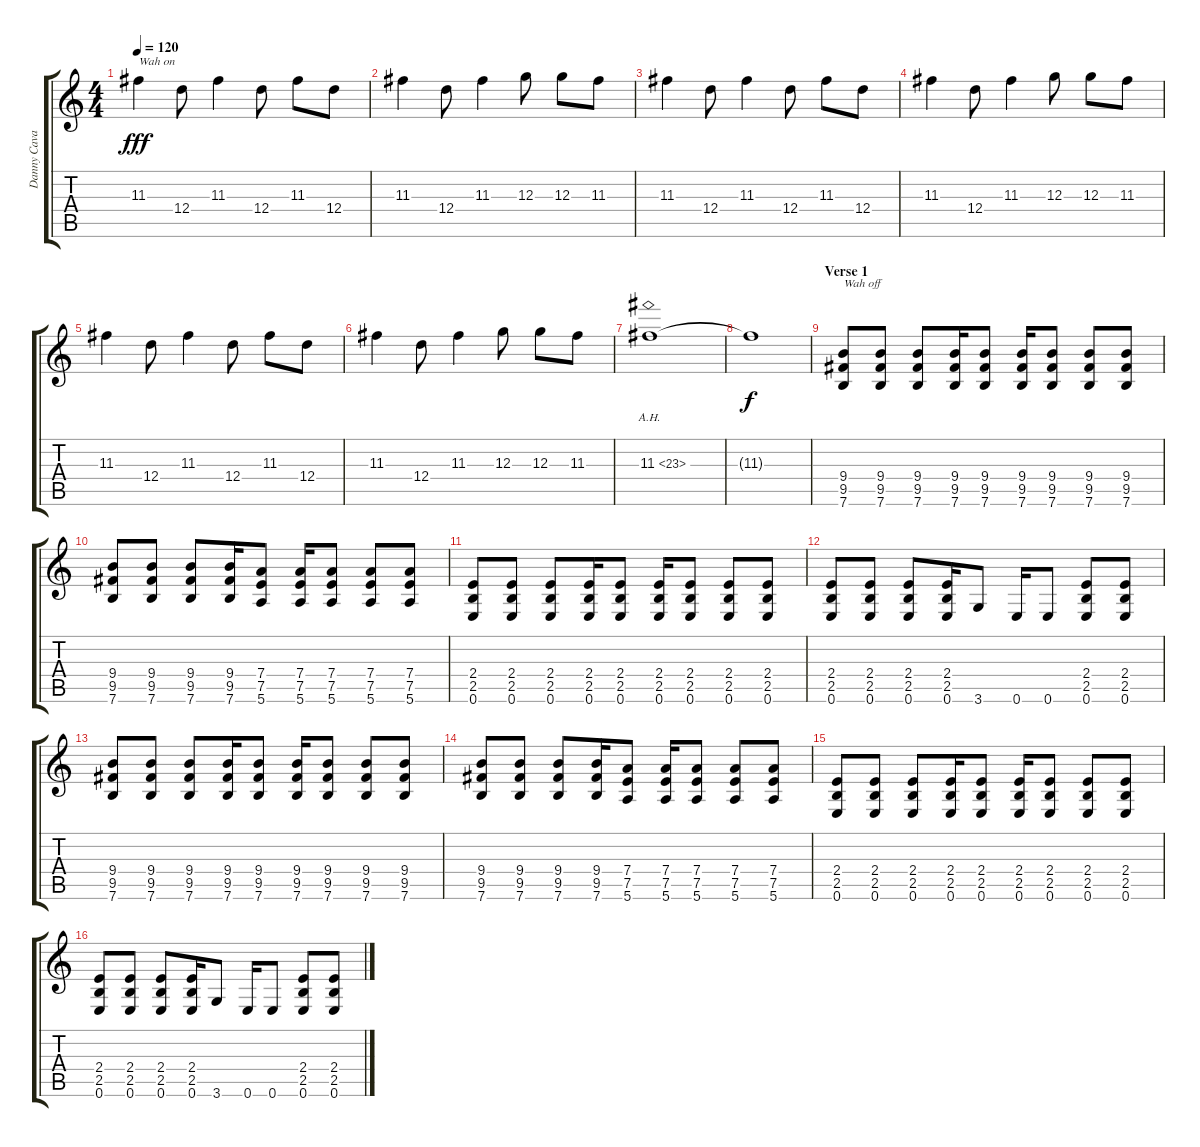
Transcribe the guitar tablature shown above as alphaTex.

\track ("Danny Cavanagh (Electric Guitar 1)" "Danny Cava") {instrument distortionguitar}
\staff {score tabs}
\tuning (E4 B3 G3 D3 A2 E2) {hide}
\ts (4 4)
\tempo 120
\clef g2
\ks c
11.3.4{txt "Wah on" dy fff volume 13} 12.4.8 11.3.4 12.4.8 11.3.8 12.4.8 |
11.3.4 12.4.8 11.3.4 12.3.8 12.3.8 11.3.8 |
11.3.4 12.4.8 11.3.4 12.4.8 11.3.8 12.4.8 |
11.3.4 12.4.8 11.3.4 12.3.8 12.3.8 11.3.8 |
11.3.4 12.4.8 11.3.4 12.4.8 11.3.8 12.4.8 |
11.3.4 12.4.8 11.3.4 12.3.8 12.3.8 11.3.8 |
11.3{ah 12}.1 |
11.3{t}.1{dy f} |
\section ("" "Verse 1")
(9.4 9.5 7.6).8{txt "Wah off" volume 12} (9.4 9.5 7.6).8 (9.4 9.5 7.6).8 (9.4 9.5 7.6).16 (9.4 9.5 7.6).8 (9.4 9.5 7.6).16 (9.4 9.5 7.6).8 (9.4 9.5 7.6).8 (9.4 9.5 7.6).8 |
(9.4 9.5 7.6).8 (9.4 9.5 7.6).8 (9.4 9.5 7.6).8 (9.4 9.5 7.6).16 (7.4 7.5 5.6).8 (7.4 7.5 5.6).16 (7.4 7.5 5.6).8 (7.4 7.5 5.6).8 (7.4 7.5 5.6).8 |
(2.4 2.5 0.6).8 (2.4 2.5 0.6).8 (2.4 2.5 0.6).8 (2.4 2.5 0.6).16 (2.4 2.5 0.6).8 (2.4 2.5 0.6).16 (2.4 2.5 0.6).8 (2.4 2.5 0.6).8 (2.4 2.5 0.6).8 |
(2.4 2.5 0.6).8 (2.4 2.5 0.6).8 (2.4 2.5 0.6).8 (2.4 2.5 0.6).16 3.6.8 0.6.16 0.6.8 (2.4 2.5 0.6).8 (2.4 2.5 0.6).8 |
(9.4 9.5 7.6).8 (9.4 9.5 7.6).8 (9.4 9.5 7.6).8 (9.4 9.5 7.6).16 (9.4 9.5 7.6).8 (9.4 9.5 7.6).16 (9.4 9.5 7.6).8 (9.4 9.5 7.6).8 (9.4 9.5 7.6).8 |
(9.4 9.5 7.6).8 (9.4 9.5 7.6).8 (9.4 9.5 7.6).8 (9.4 9.5 7.6).16 (7.4 7.5 5.6).8 (7.4 7.5 5.6).16 (7.4 7.5 5.6).8 (7.4 7.5 5.6).8 (7.4 7.5 5.6).8 |
(2.4 2.5 0.6).8 (2.4 2.5 0.6).8 (2.4 2.5 0.6).8 (2.4 2.5 0.6).16 (2.4 2.5 0.6).8 (2.4 2.5 0.6).16 (2.4 2.5 0.6).8 (2.4 2.5 0.6).8 (2.4 2.5 0.6).8 |
(2.4 2.5 0.6).8 (2.4 2.5 0.6).8 (2.4 2.5 0.6).8 (2.4 2.5 0.6).16 3.6.8 0.6.16 0.6.8 (2.4 2.5 0.6).8 (2.4 2.5 0.6).8
